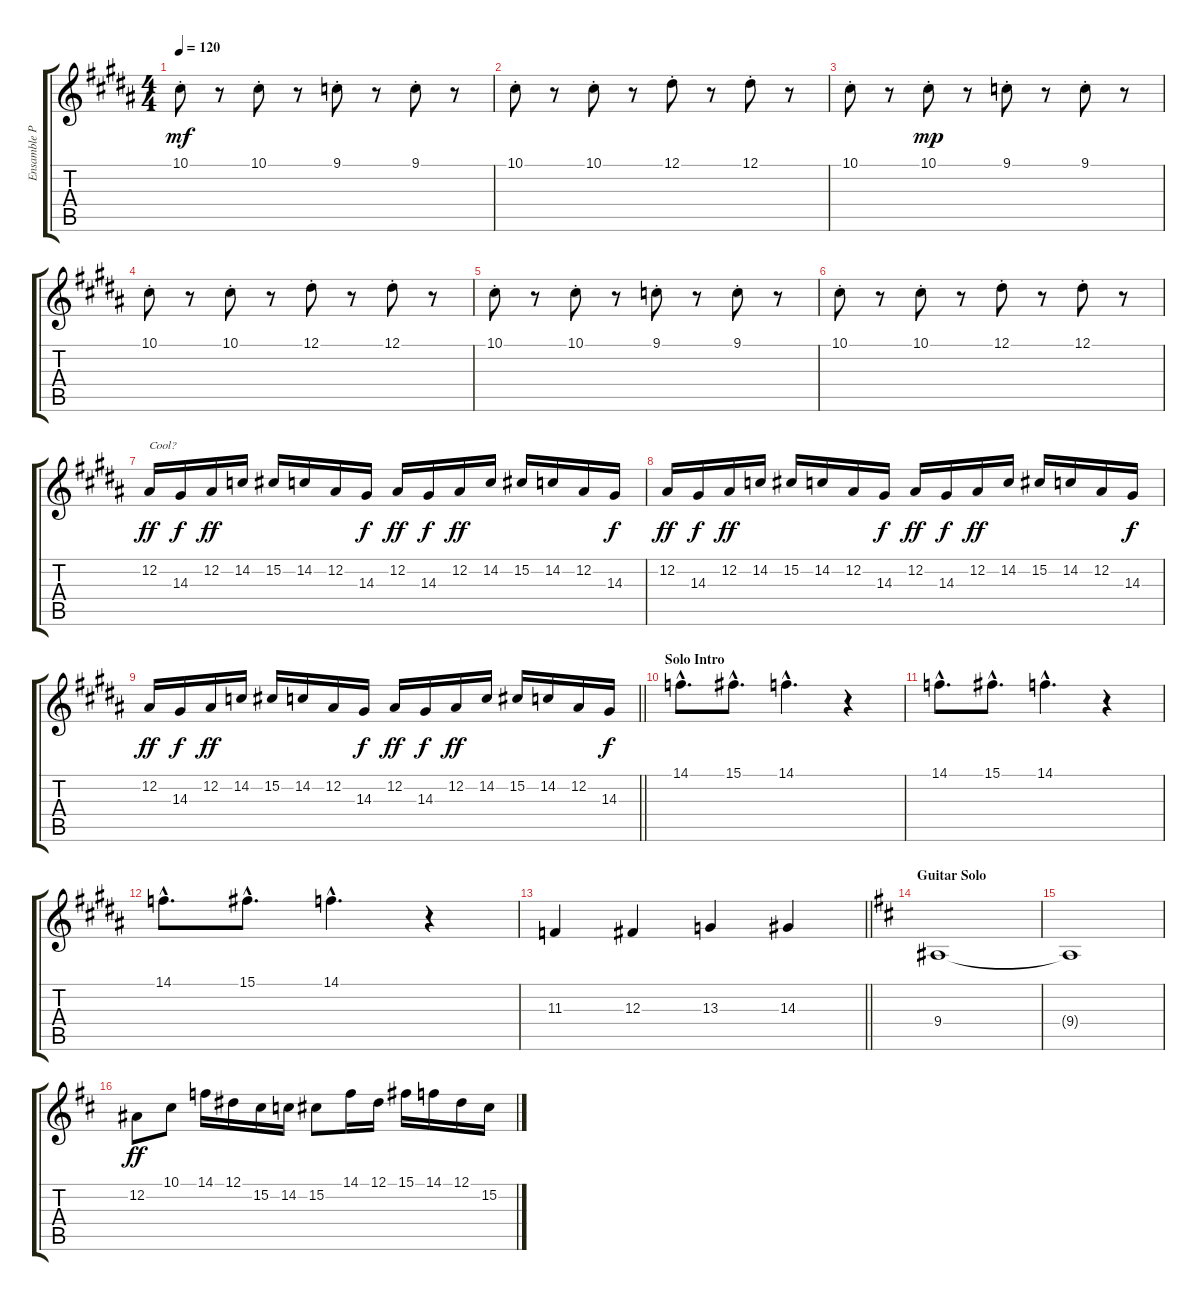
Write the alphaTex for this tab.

\track ("Ensamble Pult 1" "Ensamble P") {instrument stringensemble1}
\staff {score tabs}
\tuning (Eb4 Bb3 Gb3 Db3 Ab2 Eb2) {hide}
\ts (4 4)
\tempo 120
\clef g2
\ks b
10.1{st}.8{dy mf} r.8 10.1{st}.8 r.8 9.1{st}.8 r.8 9.1{st}.8 r.8 |
10.1{st}.8 r.8 10.1{st}.8 r.8 12.1{st}.8 r.8 12.1{st}.8 r.8 |
10.1{st}.8 r.8 10.1{st}.8{dy mp} r.8 9.1{st}.8 r.8 9.1{st}.8 r.8 |
10.1{st}.8 r.8 10.1{st}.8 r.8 12.1{st}.8 r.8 12.1{st}.8 r.8 |
10.1{st}.8 r.8 10.1{st}.8 r.8 9.1{st}.8 r.8 9.1{st}.8 r.8 |
10.1{st}.8 r.8 10.1{st}.8 r.8 12.1{st}.8 r.8 12.1{st}.8 r.8 |
12.2.16{txt "Cool?" dy ff} 14.3.16{dy f} 12.2.16{dy ff} 14.2.16 15.2.16 14.2.16 12.2.16 14.3.16{dy f} 12.2.16{dy ff} 14.3.16{dy f} 12.2.16{dy ff} 14.2.16 15.2.16 14.2.16 12.2.16 14.3.16{dy f} |
12.2.16{dy ff} 14.3.16{dy f} 12.2.16{dy ff} 14.2.16 15.2.16 14.2.16 12.2.16 14.3.16{dy f} 12.2.16{dy ff} 14.3.16{dy f} 12.2.16{dy ff} 14.2.16 15.2.16 14.2.16 12.2.16 14.3.16{dy f} |
\barLineRight lightlight
12.2.16{dy ff} 14.3.16{dy f} 12.2.16{dy ff} 14.2.16 15.2.16 14.2.16 12.2.16 14.3.16{dy f} 12.2.16{dy ff} 14.3.16{dy f} 12.2.16{dy ff} 14.2.16 15.2.16 14.2.16 12.2.16 14.3.16{dy f} |
\section ("" "Solo Intro")
14.1{hac}.8{d} 15.1{hac}.8{d} 14.1{hac}.4{d} r.4 |
14.1{hac}.8{d} 15.1{hac}.8{d} 14.1{hac}.4{d} r.4 |
14.1{hac}.8{d} 15.1{hac}.8{d} 14.1{hac}.4{d} r.4 |
\barLineRight lightlight
11.3.4 12.3.4 13.3.4 14.3.4 |
\section ("" "Guitar Solo")
\ks d
9.4.1 |
9.4{t}.1 |
12.2.8{dy ff} 10.1.8 14.1.16 12.1.16 15.2.16 14.2.16 15.2.8 14.1.16 12.1.16 15.1.16 14.1.16 12.1.16 15.2.16
